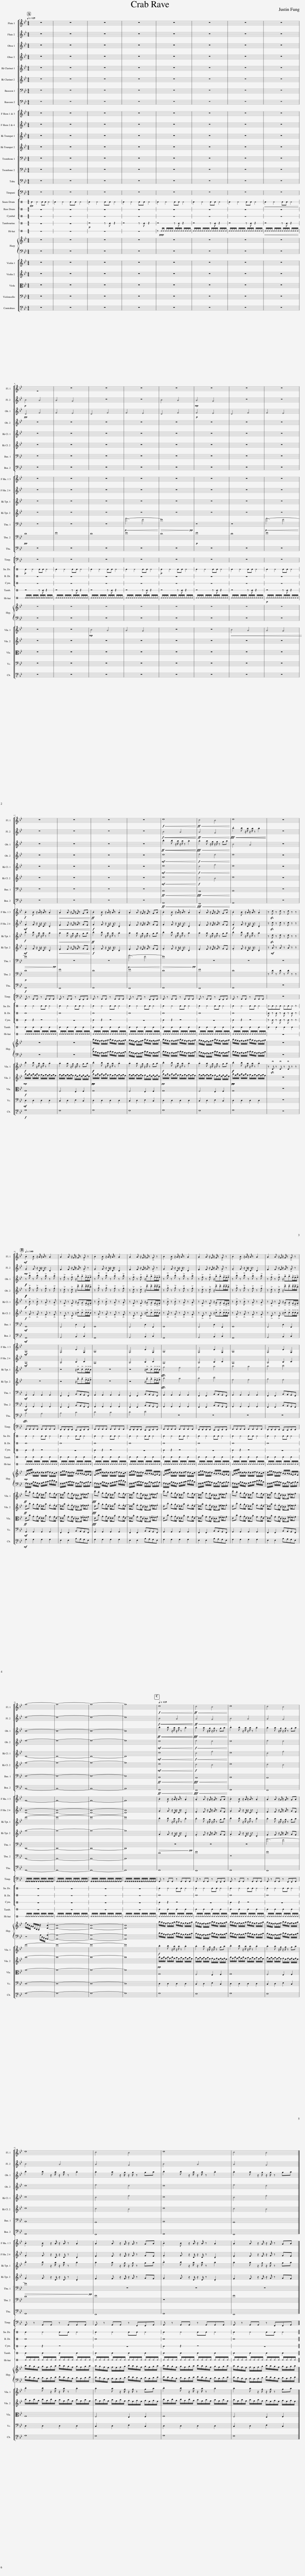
X:1
%%score [ [ 1 2 ] [ 3 4 ] [ 5 6 ] [ 7 8 ] ] [ [ 9 10 ] [ 11 12 ] [ ( 13 14 ) 15 ] 16 ] 17 [ 18 19 20 ] 21 22 { 23 | 24 } [ [ 25 26 ] 27 28 29 ]
L:1/8
Q:1/4=125
M:4/4
I:linebreak $
K:Bb
V:1 treble
V:2 treble
V:3 treble
V:4 treble
V:5 treble transpose=-2
V:6 treble transpose=-2
V:7 bass
V:8 bass
V:9 treble transpose=-7
V:10 treble transpose=-7
V:11 treble transpose=-2
V:12 treble transpose=-2
V:13 bass
V:14 bass
V:15 bass
V:16 bass
V:17 bass
V:18 perc stafflines=1
K:none
V:19 perc stafflines=1
K:none
V:20 perc stafflines=1
K:none
V:21 perc stafflines=1
K:none
V:22 perc stafflines=1
K:none
V:23 treble
V:24 bass
V:25 treble
V:26 treble
V:27 alto
V:28 bass
V:29 bass transpose=-12
V:1
 z8 | z8 | z8 | z8 | z8 | %5
 z8 | z8 | z8 |$ z8 | z8 | %10
 z8 | z8 | z8 | z8 | z8 | %15
 z8 |$ z8 | z8 | z8 | z8 | %20
!f!!<(! d8!<)! |!ff!!<(! c4 B4!<)! | d8 | z8 |$!mf![Q:1/4=140] .B2 B z/ A/ z/ A/ z .A2 | %25
 .A2 A z/ G/ z/ G/ z !>!G z | .B2 B z/ A/ z/ A/ z .A2 | .A2 A z/ G/ z/ G/ z !>!G z | .B2 B z/ A/ z/ A/ z .A2 | .A2 A z/ G/ z/ G/ z !>!G z | %30
 .B2 B z/ A/ z/ A/ z .A2 | .A2 A z/ G/ z/ G/ z !>!G z |$ g8- | g8- | g8- | %35
 g8 |!f![Q:1/4=125]!<(! d8!<)! |!ff!!<(! c4 B4!<)! | d8 | c4 B4 |$ %40
 d8 | c4 B4 | d8 | c4 B4 |] %44
V:2
 z8 | z8 | z8 | z8 | z8 | %5
 z8 | z8 | z8 |$!p! B4 A4 | A4 G4 | %10
 z8 | z8 | B4 A4 |!mp! A4 G4 | z8 | %15
 z8 |$ z8 | z8 | z8 | z8 | %20
!f!!<(!!<(! B4 A4!<)!!<)! |!ff!!<(! A4 G4!<)! |!fff!!<(!!<(! .b2 b z/ a/ z/ a/ z .a2!<)!!<)! | z8 |$!mp! .G2 G z/ D/ z/ D/ z .D2 | %25
 .F2 F z/ F/ z/ G/ z !>!G z | .G2 G z/ D/ z/ D/ z .D2 | .F2 F z/ F/ z/ G/ z !>!G z | .G2 G z/ D/ z/ D/ z .D2 | .F2 F z/ F/ z/ G/ z !>!G z | %30
 .G2 G z/ D/ z/ D/ z .D2 | .F2 F z/ F/ z/ G/ z !>!G z |$ d8- | d8- | d8- | %35
 d8 |!f!!<(!!<(! B4 A4!<)!!<)! |!ff!!<(! A4 G4!<)! | B4 A4 | A4 G4 |$ %40
 B4 A4 | A4 G4 | B4 A4 | A4 G4 |] %44
V:3
 z8 | z8 | z8 | z8 | z8 | %5
 z8 | z8 | z8 |$!pp! D4 F4 | F4 E4 | %10
 D4 F4 | F4 E4 | D4 F4 |!p! F4 E4 | D4 F4 | %15
 F4 E4 |$ z8 | z8 | z8 | z8 | %20
!ff!!<(!!<(! .b2 b z/ a/ z/ a/ z .a2!<)!!<)! |!fff!!<(! .a2 a z/ g/ z/ g/ z ga!<)! | B4 A4 | z8 |$!f!!f! z !>!.b z !>!.b z !>!.a z !>!.a | %25
 z !>!.f z !>!.f z/ !>!g!>!g!>!f/!>!e/!>!f/ | z !>!.b z !>!.b z !>!.a z !>!.a | z !>!.f z !>!.f z/ !>!g!>!g!>!f/!>!e/!>!f/ | z !>!.b z !>!.b z !>!.a z !>!.a | z !>!.f z !>!.f z/ !>!g!>!g!>!f/!>!e/!>!f/ | %30
 z !>!.b z !>!.b z !>!.a z !>!.a | z !>!.f z !>!.f z/ !>!g!>!g!>!f/!>!e/!>!f/ |$ B8- | B8- | B8- | %35
 B8 |!ff!!<(!!<(! .b2 b z/ a/ z/ a/ z .a2!<)!!<)! |!fff!!<(! .a2 a z/ g/ z/ g/ z ga!<)! | .b2 b z/ a/ z/ a/ z .a2 | .a2 a z/ g/ z/ g/ z ga |$ %40
 .b2 b z/ a/ z/ a/ z .a2 | .a2 a z/ g/ z/ g/ z ga | .b2 b z/ a/ z/ a/ z .a2 | .a2 a z/ g/ z/ g/ z ga |] %44
V:4
 z8 | z8 | z8 | z8 | z8 | %5
 z8 | z8 | z8 |$ z8 | z8 | %10
 z8 | z8 | z8 | z8 | z8 | %15
 z8 |$ z8 | z8 | z8 | z8 | %20
!mf!!<(! d8!<)! |!f!!<(! e4 d4!<)! | d8 | z8 |$!f!!f!!f!!f! z !>!.g z !>!.g z !>!.f z !>!.f | %25
 z !>!.d z !>!.d z/ !>!c'!>!c'!>!c'/!>!c'/!>!b/ | z !>!.g z !>!.g z !>!.f z !>!.f | z !>!.d z !>!.d z/ !>!c'!>!c'!>!c'/!>!c'/!>!b/ | z !>!.g z !>!.g z !>!.f z !>!.f | z !>!.d z !>!.d z/ !>!c'!>!c'!>!c'/!>!c'/!>!b/ | %30
 z !>!.g z !>!.g z !>!.f z !>!.f | z !>!.d z !>!.d z/ !>!c'!>!c'!>!c'/!>!c'/!>!b/ |$ e8- | e8- | e8- | %35
 e8 |!mf!!<(! d8!<)! |!f!!<(! e4 d4!<)! | d8 | e4 d4 |$ %40
 d8 | e4 d4 | d8 | e4 d4 |] %44
V:5
 z8 | z8 | z8 | z8 | z8 | %5
 z8 | z8 | z8 |$ z8 | z8 | %10
 z8 | z8 | z8 | z8 | z8 | %15
 z8 |$ z8 | z8 | z8 | z8 | %20
!mf!!<(! =e8!<)! |!f!!<(! d4 g4!<)! | =e8 | z8 |$!f!!f! z !>!.c z !>!.c z !>!.=B z !>!.B | %25
 z !>!.G z !>!.G z/ !>!A!>!A!>!G/!>!F/!>!G/ | z !>!.c z !>!.c z !>!.=B z !>!.B | z !>!.G z !>!.G z/ !>!A!>!A!>!G/!>!F/!>!G/ | z !>!.c z !>!.c z !>!.=B z !>!.B | z !>!.G z !>!.G z/ !>!A!>!A!>!G/!>!F/!>!G/ | %30
 z !>!.c z !>!.c z !>!.=B z !>!.B | z !>!.G z !>!.G z/ !>!A!>!A!>!G/!>!F/!>!G/ |$ =E8- | E8- | E8- | %35
 E8 |!mf!!<(! =e8!<)! |!f!!<(! d4 g4!<)! | =e8 | d4 g4 |$ %40
 =e8 | d4 g4 | =e8 | d4 g4 |] %44
V:6
 z8 | z8 | z8 | z8 | z8 | %5
 z8 | z8 | z8 |$ z8 | z8 | %10
 z8 | z8 | z8 | z8 | z8 | %15
 z8 |$ z8 | z8 | z8 | z8 | %20
!mf!!<(! =e8!<)! |!f! d4 c4 | =e8 | z8 |$!f! z !>!.A z !>!.A z !>!.G z !>!.G | %25
 z !>!.=E z !>!.E z/ !>!d!>!d!>!d/!>!d/!>!c/ | z !>!.A z !>!.A z !>!.G z !>!.G | z !>!.=E z !>!.E z/ !>!d!>!d!>!d/!>!d/!>!c/ | z !>!.A z !>!.A z !>!.G z !>!.G | z !>!.=E z !>!.E z/ !>!d!>!d!>!d/!>!d/!>!c/ | %30
 z !>!.A z !>!.A z !>!.G z !>!.G | z !>!.=E z !>!.E z/ !>!d!>!d!>!d/!>!d/!>!c/ |$ g8- | g8- | g8- | %35
 g8 |!mf!!<(! =e8!<)! |!f! d4 c4 | =e8 | d4 c4 |$ %40
 =e8 | d4 c4 | =e8 | d4 c4 |] %44
V:7
 z8 | z8 | z8 | z8 | z8 | %5
 z8 | z8 | z8 |$ z8 | z8 | %10
 z8 | z8 | z8 | z8 | z8 | %15
 z8 |$ z8 | z8 | z8 | z8 | %20
!ff!!<(! B,,8!<)! |!fff!!<(! A,,8!<)! | B,,8 | z8 |$!mf! G,,8 | %25
 F,,4 D,2 F,,2 | G,,8 | F,,4 D,2 F,,2 | G,,8 | F,,4 D,2 F,,2 | %30
 G,,8 | F,,4 D,2 F,,2 |$ D,8- | D,8- | D,8- | %35
 D,8 |!ff!!<(! B,,8!<)! |!fff!!<(! A,,8!<)! | B,,8 | A,,8 |$ %40
 B,,8 | A,,8 | B,,8 | A,,8 |] %44
V:8
 z8 | z8 | z8 | z8 | z8 | %5
 z8 | z8 | z8 |$ z8 | z8 | %10
 z8 | z8 | z8 | z8 | z8 | %15
 z8 |$ z8 | z8 | z8 | z8 | %20
!ff!!<(! G,,8!<)! |!fff!!<(! F,,8!<)! | G,,8 | z8 |$!mf! G,,8 | %25
 A,,4 B,,2 C,2 | G,,8 | A,,4 B,,2 C,2 | G,,8 | A,,4 B,,2 C,2 | %30
 G,,8 | A,,4 B,,2 C,2 |$ B,,8- | B,,8- | B,,8- | %35
 B,,8 |!ff!!<(! G,,8!<)! |!fff!!<(! F,,8!<)! | G,,8 | F,,8 |$ %40
 G,,8 | F,,8 | G,,8 | F,,8 |] %44
V:9
 z8 | z8 | z8 | z8 | z8 | %5
 z8 | z8 | z8 |$ z8 | z8 | %10
 z8 | z8 | z8 | z8 | z8 | %15
 z8 |$!f! .f2 f z/ =e/ z/ e/ z .e2 |!<(! .=e2 e z/ d/ z/ d/ z de!<)! |!ff! .f2 f z/ =e/ z/ e/ z .e2 | .=e2 e z/ d/ z/ d/ z de | %20
 .f2 f z/ =e/ z/ e/ z .e2 | .=e2 e z/ d/ z/ d/ z de | .f2 f z/ =e/ z/ e/ z .e2 | z!sfz! a z a z a z z |$!mf! D8 | %25
 C4 A2 C2 | D8 | C4 A2 C2 | D8 | C4 A2 C2 | %30
 D8 | C4 A2 C2 |$ c8- | c8- | c8- | %35
 c8 | .f2 f z/ =e/ z/ e/ z .e2 | .=e2 e z/ d/ z/ d/ z de | .f2 f z/ =e/ z/ e/ z .e2 | .=e2 e z/ d/ z/ d/ z de |$ %40
 .f2 f z/ =e/ z/ e/ z .e2 | .=e2 e z/ d/ z/ d/ z de | .f2 f z/ =e/ z/ e/ z .e2 | .=e2 e z/ d/ z/ d/ z de |] %44
V:10
 z8 | z8 | z8 | z8 | z8 | %5
 z8 | z8 | z8 |$ z8 | z8 | %10
 z8 | z8 | z8 | z8 | z8 | %15
 z8 |$!mf! .d2 d z/ A/ z/ A/ z .A2 |!<(! .c2 c z/ c/ z/ d/ z dc!<)! |!f! .d2 d z/ A/ z/ A/ z .A2 | .c2 c z/ c/ z/ d/ z dc | %20
 .d2 d z/ A/ z/ A/ z .A2 | .c2 c z/ c/ z/ d/ z dc |!f! .d2 d z/ A/ z/ A/ z .A2 | z!sfz! a z a z a z z |$!mf! D8 | %25
 =E4 F2 G2 | D8 | =E4 F2 G2 | D8 | =E4 F2 G2 | %30
 D8 | =E4 F2 G2 |$ [Af]8- | [Af]8- | [Af]8- | %35
 [Af]8 | .d2 d z/ A/ z/ A/ z .A2 | .c2 c z/ c/ z/ d/ z dc | .d2 d z/ A/ z/ A/ z .A2 | .c2 c z/ c/ z/ d/ z dc |$ %40
 .d2 d z/ A/ z/ A/ z .A2 | .c2 c z/ c/ z/ d/ z dc | .d2 d z/ A/ z/ A/ z .A2 | .c2 c z/ c/ z/ d/ z dc |] %44
V:11
 z8 | z8 | z8 | z8 | z8 | %5
 z8 | z8 | z8 |$ z8 | z8 | %10
 z8 | z8 | z8 | z8 | z8 | %15
 z8 |$!f! .c'2 c' z/ =b/ z/ b/ z .b2 |!<(! .=b2 b z/ a/ z/ a/ z ab!<)! |!ff! .c'2 c' z/ =b/ z/ b/ z .b2 | .=b2 b z/ a/ z/ a/ z ab | %20
 .c'2 c' z/ =b/ z/ b/ z .b2 | .=b2 b z/ a/ z/ a/ z ab | .c'2 c' z/ =b/ z/ b/ z .b2 | z!sfz! =e z e z e z z |$ z8 | %25
 z4 z/ !>!d!>!d!>!d/!>!d/!>!c/ | z8 | z4 z/ !>!d!>!d!>!d/!>!d/!>!c/ | a4 g4 | a4 =b4 | %30
 c'4 =b4 | c'4 d'4 |$ =e'8- | e'8- | e'8- | %35
 e'8 | .c'2 c' z/ =b/ z/ b/ z .b2 | .=b2 b z/ a/ z/ a/ z ab | .c'2 c' z/ =b/ z/ b/ z .b2 | .=b2 b z/ a/ z/ a/ z ab |$ %40
 .c'2 c' z/ =b/ z/ b/ z .b2 | .=b2 b z/ a/ z/ a/ z ab | .c'2 c' z/ =b/ z/ b/ z .b2 | .=b2 b z/ a/ z/ a/ z ab |] %44
V:12
 z8 | z8 | z8 | z8 | z8 | %5
 z8 | z8 | z8 |$ z8 | z8 | %10
 z8 | z8 | z8 | z8 | z8 | %15
 z8 |$!mf! .A2 A z/ =E/ z/ E/ z .E2 |!<(! .G2 G z/ G/ z/ A/ z AG!<)! |!f! .A2 A z/ =E/ z/ E/ z .E2 | .G2 G z/ G/ z/ A/ z AG | %20
 .A2 A z/ =E/ z/ E/ z .E2 | .G2 G z/ G/ z/ A/ z AG | .A2 A z/ =E/ z/ E/ z .E2 | z!mf! =B z B z B z z |$ z8 | %25
 z4 z/ !>!a!>!a!>!g/!>!f/!>!g/ | z8 | z4 z/ !>!a!>!a!>!g/!>!f/!>!g/ | c'4 =b4 | c'4 d'4 | %30
 g4 g4 | a4 g4 |$ a8- | a8- | a8- | %35
 a8 | .A2 A z/ =E/ z/ E/ z .E2 | .G2 G z/ G/ z/ A/ z AG | .A2 A z/ =E/ z/ E/ z .E2 | .G2 G z/ G/ z/ A/ z AG |$ %40
 .A2 A z/ =E/ z/ E/ z .E2 | .G2 G z/ G/ z/ A/ z AG | .A2 A z/ =E/ z/ E/ z .E2 | .G2 G z/ G/ z/ A/ z AG |] %44
V:13
 z8 | z8 | z8 | z8 | z8 | %5
 z8 | z8 | z8 |$ z8 | z8 | %10
 z8 |!p!!<(! A4 F4!<)! |!>(! F8!>)!!pp! | z8 | z8 | %15
!p!!<(! A4 F4!<)! |$!>(! F8!>)!!pp! | z8 | z8 |!p!!<(! A4 F4!<)! | %20
!>(! F8!>)!!pp! | z8 | z8 | z8 |$!mf! G,,2 G,,2 G,,2 G,,2 | %25
 F,,2 F,,2 B,,A,,G,,F,, | G,,2 G,,2 G,,2 G,,2 | F,,2 F,,2 B,,A,,G,,F,, | G,,2 G,,2 G,,2 G,,2 | F,,2 F,,2 B,,A,,G,,F,, | %30
 G,,2 G,,2 G,,2 G,,2 | F,,2 F,,2 B,,A,,G,,F,, |$ D,,8- | D,,8- | D,,8- | %35
 D,,8 |!>(! z8!>)!!pp! | z8 | z8 | A4 F4 |$ %40
!>(! F8!>)!!pp! | z8 | z8 | z8 |] %44
V:14
 x8 | x8 | x8 | x8 | x8 | %5
 x8 | x8 | x8 |$ x8 | x8 | %10
 x8 | x8- | x8 | x8 | x8 | %15
 x8- |$ x8 | x8 | x8 | x8- | %20
 x8 | x8 | x8 | x8 |$ x8 | %25
 x8 | x8 | x8 | x8 | x8 | %30
 x8 | x8 |$ x8 | x8 | x8 | %35
 x8 | x8 | x8 | x8 | x8- |$ %40
 x8 | x8 | x8 | x8 |] %44
V:15
 z8 | z8 | z8 | z8 | z8 | %5
 z8 | z8 | z8 |$!pp! D8 | F8 | %10
 D8 | F8 | D8 |!p! F8 | D8 | %15
 F8 |$!p! D8 | F8 | D8 | F8 | %20
 D8 | F8 | D8 | z D z D z D z z |$!mf! G,,2 G,,2 G,,2 G,,2 | %25
 F,,2 F,,2 B,,A,,G,,F,, | G,,2 G,,2 G,,2 G,,2 | F,,2 F,,2 B,,A,,G,,F,, | G,,2 G,,2 G,,2 G,,2 | F,,2 F,,2 B,,A,,G,,F,, | %30
 G,,2 G,,2 G,,2 G,,2 | F,,2 F,,2 B,,A,,G,,F,, |$ G,,8- | G,,8- | G,,8- | %35
 G,,8 | D8 | F8 | z8 | F8 |$ %40
 D8 | F8 | z8 | F8 |] %44
V:16
 z8 | z8 | z8 | z8 | z8 | %5
 z8 | z8 | z8 |$ z8 | z8 | %10
 z8 | z8 | z8 | z8 | z8 | %15
 z8 |$!f! G,,8 | F,,8 | G,,8 | F,,8 | %20
 G,,8 | F,,8 | G,,8 | z8 |$ B,4 A,4 | %25
 B,4 C4 | D4 C4 | D4 E4 | z8 | z8 | %30
 z8 | z8 |$ G,,8- | G,,8- | G,,8- | %35
 G,,8 | G,,8 | F,,8 | G,,8 | F,,8 |$ %40
 G,,8 | F,,8 | G,,8 | F,,8 |] %44
V:17
 z8 | z8 | z8 | z8 | z8 | %5
 z8 | z8 | z8 |$ z8 | z8 | %10
 z8 | z8 | z8 | z8 | z8 | %15
 z8 |$ G,, z G,,G,, z G,,G,,G,, | G,, z G,,G,, z F,,F,,G,, | G,, z G,,G,, z G,,G,,G,, | G,, z G,,G,, z F,,F,,G,, | %20
 G,, z G,,G,, z G,,G,,G,, | G,, z G,,G,, z F,,F,,G,, | G,, z G,,G,, z G,,G,,G,, | z8 |$ G,,G,,G,,G,, G,,G,,G,,G,, | %25
 F,,F,,F,,F,, E,,E,,F,,F,, | G,,G,,G,,G,, G,,G,,G,,G,, | F,,F,,F,,F,, E,,E,,F,,F,, | G,,G,,G,,G,, G,,G,,G,,G,, | F,,F,,F,,F,, E,,E,,F,,F,, | %30
 G,,G,,G,,G,, G,,G,,G,,G,, | F,,F,,F,,F,, E,,E,,F,,F,, |$ G,,/G,,/G,,/G,,/ G,,/G,,/G,,/G,,/ G,,/G,,/G,,/G,,/ G,,/G,,/G,,/G,,/ | G,,/G,,/G,,/G,,/ G,,/G,,/G,,/G,,/ G,,/G,,/G,,/G,,/ G,,/G,,/G,,/G,,/ | G,,/G,,/G,,/G,,/ G,,/G,,/G,,/G,,/ G,,/G,,/G,,/G,,/ G,,/G,,/G,,/G,,/ | %35
 G,,/G,,/G,,/G,,/ G,,/G,,/G,,/G,,/ G,,/G,,/G,,/G,,/ G,,/G,,/G,,/G,,/ | G,, z G,,G,, z G,,G,,G,, | G,, z G,,G,, z F,,F,,G,, | G,, z G,,G,, z G,,G,,G,, | G,, z G,,G,, z F,,F,,G,, |$ %40
 G,, z G,,G,, z G,,G,,G,, | G,, z G,,G,, z F,,F,,G,, | G,, z G,,G,, z G,,G,,G,, | G,, z G,,G,, z F,,F,,G,, |] %44
V:18
[K:C]!pp! E2 ^E2 EE ^E2 | E2 ^E2 EE ^E2 | E2 ^E2 EE ^E2 | E2 ^E2 EE ^E2 | E2 ^E2 EE ^E2 | %5
 E2 ^E2 EE ^E2 | E2 ^E2 EE ^E2 |!<(! E2 ^E2 EE ^E2!<)! |$!p! E2 ^E2 EE ^E2 | E2 ^E2 EE ^E2 | %10
 E2 ^E2 EE ^E2 | E2 ^E2 EE ^E2 |!p! E2 ^E2 EE ^E2 | E2 ^E2 EE ^E2 | E2 ^E2 EE ^E2 | %15
 E2 ^E2 EE ^E2 |$ E2 ^E2 EE ^E2 | E2 ^E2 EE ^E2 | E2 ^E2 EE ^E2 | E2 ^E2 EE ^E2 | %20
 E2 ^E2 EE ^E2 | E2 ^E2 EE ^E2 | E2 ^E2 EE ^E2 | ^EE^EE ^EE^E z |$ E2 ^E2 EE ^E2 | %25
 E2 ^E2 EE ^E2 | E2 ^E2 EE ^E2 | E2 ^E2 EE ^E2 | E2 ^E2 EE ^E2 | E2 ^E2 EE ^E2 | %30
 E2 ^E2 EE ^E2 | E2 ^E2 EE ^E2 |$ z8 | z8 | z8 | %35
 z8 | E2 ^E2 EE ^E2 | E2 ^E2 EE ^E2 | E2 ^E2 EE ^E2 | E2 ^E2 EE ^E2 |$ %40
 E2 ^E2 EE ^E2 | E2 ^E2 EE ^E2 | E2 ^E2 EE ^E2 | E2 ^E2 EE ^E2 |] %44
V:19
[K:C] z8 | z8 | z8 | z8 | z8 | %5
 z8 | z8 | z8 |$ z8 | z8 | %10
 z8 | z8 | z8 | z8 | z8 | %15
 z8 |$ E8 | E8 | E8 | E8 | %20
 E8 | E8 | E8 | E z E z E z E z |$ E8 | %25
 E8 | E8 | E8 | E8 | E8 | %30
 E8 | E8 |$ z8 | z8 | z8 | %35
 z8 | E8 | E8 | E8 | E8 |$ %40
 E8 | E8 | E8 | E8 |] %44
V:20
[K:C] z8 | z8 | z8 | z8 | z8 | %5
 z8 | z8 | z8 |$ z8 | z8 | %10
 z8 | z8 | z8 | z8 | z8 | %15
 z8 |$ E2 z2 z4 | z8 | E2 z2 z4 | z8 | %20
 E2 z2 z4 | z8 | E2 z2 z4 | z E z E z E z z |$ E2 z2 z4 | %25
 z8 | E2 z2 z4 | z8 | E2 z2 z4 | z8 | %30
 E2 z2 z4 | z8 |$ z8 | z8 | z8 | %35
 z8 | E2 z2 z4 | z8 | E2 z2 z4 | z8 |$ %40
 E2 z2 z4 | z8 | E2 z2 z4 | z8 |] %44
V:21
[K:C] z8 | z8 |!p! z4 z E z2 | z4 z E z2 | z4 z E z2 | %5
 z4 z E z2 | z4 z E z2 | z4 z E z2 |$ z4 z E z2 | z4 z E z2 | %10
 z4 z E z2 | z4 z E z2 | z4 z E z2 | z4 z E z2 | z4 z E z2 | %15
 z4 z E z2 |$ E2 E2 E2 E2 | E2 E2 E2 E2 | E2 E2 E2 E2 | E2 E2 E2 E2 | %20
 E2 E2 E2 E2 | E2 E2 E2 E2 | E2 E2 E2 E2 | E2 E2 E2 E2 |$ E2 E2 E2 E2 | %25
 E2 E2 E2 E2 | E2 E2 E2 E2 | E2 E2 E2 E2 | E2 E2 E2 E2 | E2 E2 E2 E2 | %30
 E2 E2 E2 E2 | E2 E2 E2 E2 |$ z8 | z8 | z8 | %35
 z8 | E2 E2 E2 E2 | E2 E2 E2 E2 | E2 E2 E2 E2 | E2 E2 E2 E2 |$ %40
 E2 E2 E2 E2 | E2 E2 E2 E2 | E2 E2 E2 E2 | E2 E2 E2 E2 |] %44
V:22
[K:C] z8 | z8 | z8 | z8 | z!ppp! ^E/^E/ ^E/^E/^E/^E/ ^E/^E/^E/^E/ ^E/^E/^E/^E/ | %5
 ^E/^E/^E/^E/ ^E/^E/^E/^E/ ^E/^E/^E/^E/ ^E/^E/^E/^E/ | ^E/^E/^E/^E/ ^E/^E/^E/^E/ ^E/^E/^E/^E/ ^E/^E/^E/^E/ |!<(! ^E/^E/^E/^E/ ^E/^E/^E/^E/ ^E/^E/^E/^E/ ^E/^E/^E/^E/!<)! |$ ^E/^E/^E/^E/ ^E/^E/^E/^E/ ^E/^E/^E/^E/ ^E/^E/^E/^E/ | ^E/^E/^E/^E/ ^E/^E/^E/^E/ ^E/^E/^E/^E/ ^E/^E/^E/^E/ | %10
 ^E/^E/^E/^E/ ^E/^E/^E/^E/ ^E/^E/^E/^E/ ^E/^E/^E/^E/ | ^E/^E/^E/^E/ ^E/^E/^E/^E/ ^E/^E/^E/^E/ ^E/^E/^E/^E/ | ^E/^E/^E/^E/ ^E/^E/^E/^E/ ^E/^E/^E/^E/ ^E/^E/^E/^E/ | ^E/^E/^E/^E/ ^E/^E/^E/^E/ ^E/^E/^E/^E/ ^E/^E/^E/^E/ | ^E/^E/^E/^E/ ^E/^E/^E/^E/ ^E/^E/^E/^E/ ^E/^E/^E/^E/ | %15
!p! ^E/^E/^E/^E/ ^E/^E/^E/^E/ ^E/^E/^E/^E/ ^E/^E/^E/^E/ |$ ^E/^E/^E/^E/ ^E/^E/^E/^E/ ^E/^E/^E/^E/ ^E/^E/^E/^E/ | ^E/^E/^E/^E/ ^E/^E/^E/^E/ ^E/^E/^E/^E/ ^E/^E/^E/^E/ | ^E/^E/^E/^E/ ^E/^E/^E/^E/ ^E/^E/^E/^E/ ^E/^E/^E/^E/ | ^E/^E/^E/^E/ ^E/^E/^E/^E/ ^E/^E/^E/^E/ ^E/^E/^E/^E/ | %20
 ^E/^E/^E/^E/ ^E/^E/^E/^E/ ^E/^E/^E/^E/ ^E/^E/^E/^E/ | ^E/^E/^E/^E/ ^E/^E/^E/^E/ ^E/^E/^E/^E/ ^E/^E/^E/^E/ | ^E/^E/^E/^E/ ^E/^E/^E/^E/ ^E/^E/^E/^E/ ^E/^E/^E/^E/ | z8 |$ ^E/^E/^E/^E/ ^E/^E/^E/^E/ ^E/^E/^E/^E/ ^E/^E/^E/^E/ | %25
 ^E/^E/^E/^E/ ^E/^E/^E/^E/ ^E/^E/^E/^E/ ^E/^E/^E/^E/ | ^E/^E/^E/^E/ ^E/^E/^E/^E/ ^E/^E/^E/^E/ ^E/^E/^E/^E/ | ^E/^E/^E/^E/ ^E/^E/^E/^E/ ^E/^E/^E/^E/ ^E/^E/^E/^E/ | ^E/^E/^E/^E/ ^E/^E/^E/^E/ ^E/^E/^E/^E/ ^E/^E/^E/^E/ | ^E/^E/^E/^E/ ^E/^E/^E/^E/ ^E/^E/^E/^E/ ^E/^E/^E/^E/ | %30
 ^E/^E/^E/^E/ ^E/^E/^E/^E/ ^E/^E/^E/^E/ ^E/^E/^E/^E/ | ^E/^E/^E/^E/ ^E/^E/^E/^E/ ^E/^E/^E/^E/ ^E/^E/^E/^E/ |$ ^E/^E/^E/^E/ ^E/^E/^E/^E/ ^E/^E/^E/^E/ ^E/^E/^E/^E/ | ^E/^E/^E/^E/ ^E/^E/^E/^E/ ^E/^E/^E/^E/ ^E/^E/^E/^E/ | ^E/^E/^E/^E/ ^E/^E/^E/^E/ ^E/^E/^E/^E/ ^E/^E/^E/^E/ | %35
 ^E/^E/^E/^E/ ^E/^E/^E/^E/ ^E/^E/^E/^E/ ^E/^E/^E/^E/ | ^E/^E/^E/^E/ ^E/^E/^E/^E/ ^E/^E/^E/^E/ ^E/^E/^E/^E/ | ^E/^E/^E/^E/ ^E/^E/^E/^E/ ^E/^E/^E/^E/ ^E/^E/^E/^E/ | ^E/^E/^E/^E/ ^E/^E/^E/^E/ ^E/^E/^E/^E/ ^E/^E/^E/^E/ | ^E/^E/^E/^E/ ^E/^E/^E/^E/ ^E/^E/^E/^E/ ^E/^E/^E/^E/ |$ %40
 ^E/^E/^E/^E/ ^E/^E/^E/^E/ ^E/^E/^E/^E/ ^E/^E/^E/^E/ | ^E/^E/^E/^E/ ^E/^E/^E/^E/ ^E/^E/^E/^E/ ^E/^E/^E/^E/ | ^E/^E/^E/^E/ ^E/^E/^E/^E/ ^E/^E/^E/^E/ ^E/^E/^E/^E/ | ^E/^E/^E/^E/ ^E/^E/^E/^E/ ^E/^E/^E/^E/ ^E/^E/^E/^E/ |] %44
V:23
 z8 | z8 | z8 | z8 | z8 | %5
 z8 | z8 | z8 |$ z8 | z8 | %10
 z8 | z8 | z8 | z8 | z8 | %15
 z8 |$ z8 | z8 |!f! b/a/g/f/ g/f/g/a/ b/a/g/f/ g/f/g/a/ | a/g/f/e/ f/e/f/g/ b/a/g/f/ g/f/g/a/ | %20
 b/a/g/f/ g/f/g/a/ b/a/g/f/ g/f/g/a/ | a/g/f/e/ f/e/f/g/ b/a/g/f/ g/f/g/a/ | b/a/g/f/ g/f/g/a/ b/a/g/f/ g/f/g/a/ | z8 |$!mp! F/A/B/c/ d/c/d/c/ d/c/d/e/ d/c/B/c/ | %25
 d/f/f/e/ d/c/d/c/ B/A/B/A/ G/F/G/F/ | F/A/B/c/ d/c/d/c/ d/c/d/e/ d/c/B/c/ | d/f/f/e/ d/c/d/c/ B/A/B/A/ G/F/G/F/ | F/A/B/c/ d/c/d/c/ d/c/d/e/ d/c/B/c/ | d/f/f/e/ d/c/d/c/ B/A/B/A/ G/F/G/F/ | %30
 F/A/B/c/ d/c/d/c/ d/c/d/e/ d/c/B/c/ | d/f/f/e/ d/c/d/c/ B/A/B/A/ G/F/G/F/ |$ g/d/B/A/ G/D/B,/A,/ z2 [DB]2- | [DB]8- | [DB]8- | %35
 [DB]8 | b/a/g/f/ g/f/g/a/ b/a/g/f/ g/f/g/a/ | a/g/f/e/ f/e/f/g/ b/a/g/f/ g/f/g/a/ | b/a/g/f/ g/f/g/a/ b/a/g/f/ g/f/g/a/ | a/g/f/e/ f/e/f/g/ b/a/g/f/ g/f/g/a/ |$ %40
 b/a/g/f/ g/f/g/a/ b/a/g/f/ g/f/g/a/ | a/g/f/e/ f/e/f/g/ b/a/g/f/ g/f/g/a/ | b/a/g/f/ g/f/g/a/ b/a/g/f/ g/f/g/a/ | a/g/f/e/ f/e/f/g/ b/a/g/f/ g/f/g/a/ |] %44
V:24
 z8 | z8 | z8 | z8 | z8 | %5
 z8 | z8 | z8 |$ z8 | z8 | %10
 z8 | z8 | z8 | z8 | z8 | %15
 z8 |$ z8 | z8 | D/C/B,/A,/ B,/A,/B,/C/ D/C/B,/A,/ B,/A,/B,/C/ | C/B,/A,/G,/ A,/G,/A,/B,/ D/C/B,/A,/ B,/A,/B,/C/ | %20
 D/C/B,/A,/ B,/A,/B,/C/ D/C/B,/A,/ B,/A,/B,/C/ | C/B,/A,/G,/ A,/G,/A,/B,/ D/C/B,/A,/ B,/A,/B,/C/ | D/C/B,/A,/ B,/A,/B,/C/ D/C/B,/A,/ B,/A,/B,/C/ | z8 |$ G,/F,/E,/F,/ B,/A,/G,/F,/ G,/A,/B,/C/ D/E/D/B,/ | %25
 F,/F,/G,/A,/ B,/C/B,/A,/ G,/F,/B,/A,/ G,/A,/B,/A,/ | G,/F,/E,/F,/ B,/A,/G,/F,/ G,/A,/B,/C/ D/E/D/B,/ | F,/F,/G,/A,/ B,/C/B,/A,/ G,/F,/B,/A,/ G,/A,/B,/A,/ | G,/F,/E,/F,/ B,/A,/G,/F,/ G,/A,/B,/C/ D/E/D/B,/ | F,/F,/G,/A,/ B,/C/B,/A,/ G,/F,/B,/A,/ G,/A,/B,/A,/ | %30
 G,/F,/E,/F,/ B,/A,/G,/F,/ G,/A,/B,/C/ D/E/D/B,/ | F,/F,/G,/A,/ B,/C/B,/A,/ G,/F,/B,/A,/ G,/A,/B,/A,/ |$ z4 G,/D,/B,,/A,,/ [G,,G,]2- | [G,,G,]8- | [G,,G,]8- | %35
 [G,,G,]8 | D/C/B,/A,/ B,/A,/B,/C/ D/C/B,/A,/ B,/A,/B,/C/ | C/B,/A,/G,/ A,/G,/A,/B,/ D/C/B,/A,/ B,/A,/B,/C/ | D/C/B,/A,/ B,/A,/B,/C/ D/C/B,/A,/ B,/A,/B,/C/ | C/B,/A,/G,/ A,/G,/A,/B,/ D/C/B,/A,/ B,/A,/B,/C/ |$ %40
 D/C/B,/A,/ B,/A,/B,/C/ D/C/B,/A,/ B,/A,/B,/C/ | C/B,/A,/G,/ A,/G,/A,/B,/ D/C/B,/A,/ B,/A,/B,/C/ | D/C/B,/A,/ B,/A,/B,/C/ D/C/B,/A,/ B,/A,/B,/C/ | C/B,/A,/G,/ A,/G,/A,/B,/ D/C/B,/A,/ B,/A,/B,/C/ |] %44
V:25
 z8 | z8 | z8 | z8 | z8 | %5
 z8 | z8 | z8 |$ z8 | z8 | %10
!mp! B4 A4 | A4 G4 | z8 | z8 |!<(! B4 A4!<)! | %15
 A4 G4 |$!f! .b2 b z/ a/ z/ a/ z .a2 | .a2 a z/ g/ z/ g/ z ga |!f!!f! .b2 b z/ a/ z/ a/ z .a2 | .a2 a z/ g/ z/ g/ z ga | %20
!f! .b2 b z/ a/ z/ a/ z .a2 | .a2 a z/ g/ z/ g/ z ga |!f!!f! .b2 b z/ a/ z/ a/ z .a2 | z!sfz! vD z vD z vD z z |$!ff! .d'.b .g.g/.d/- .d/.d/.a .f.f/.d/- | %25
 .d/.d/.a .f.f/.c/- .c/.c.=e/- .e/.e/.f |!fff! .d'.b .g.g/.d/- .d/.d/.a .f.f/.d/- | .d/.d/.a .f.f/.c/- .c/.c.=e/- .e/.e/.f | .d'.b .g.g/.d/- .d/.d/.a .f.f/.d/- | .d/.d/.a .f.f/.c/- .c/.c.=e/- .e/.e/.f | %30
 .d'.b .g.g/.d/- .d/.d/.a .f.f/.d/- | .d/.d/.a .f.f/.c/- .c/.c.=e/- .e/.e/.f |$ d'8- | d'8- | d'8- | %35
 d'8 |!f! .b2 b z/ a/ z/ a/ z .a2 | .a2 a z/ g/ z/ g/ z ga | .b2 b z/ a/ z/ a/ z .a2 | .a2 a z/ g/ z/ g/ z ga |$ %40
 .b2 b z/ a/ z/ a/ z .a2 | .a2 a z/ g/ z/ g/ z ga | .b2 b z/ a/ z/ a/ z .a2 | .a2 a z/ g/ z/ g/ z ga |] %44
V:26
 z8 | z8 | z8 | z8 | z8 | %5
 z8 | z8 | z8 |$ z8 | z8 | %10
 z8 | z8 | z8 | z8 | z8 | %15
 z8 |$!mp! b/g/b/g/ b/g/b/g/ a/f/a/f/ a/f/a/f/ | a/f/a/f/ a/f/a/f/ g/e/g/e/ g/e/g/e/ |!pp!!pp! b/g/b/g/ b/g/b/g/ a/f/a/f/ a/f/a/f/ | a/f/a/f/ a/f/a/f/ g/e/g/e/ g/e/g/e/ | %20
!pp! b/g/b/g/ b/g/b/g/ a/f/a/f/ a/f/a/f/ | a/f/a/f/ a/f/a/f/ g/e/g/e/ g/e/g/e/ |!pp!!pp! b/g/b/g/ b/g/b/g/ a/f/a/f/ a/f/a/f/ | z8 |$!ff! .d.b .g.g/.d/- .d/.d/.a .f.f/.d/- | %25
 .d/.d/.a .f.f/.c/- .c/.c.=e/- .e/.e/.f |!fff! .d.b .g.g/.d/- .d/.d/.a .f.f/.d/- | .d/.d/.a .f.f/.c/- .c/.c.=e/- .e/.e/.f | .d.b .g.g/.d/- .d/.d/.a .f.f/.d/- | .d/.d/.a .f.f/.c/- .c/.c.=e/- .e/.e/.f | %30
 .d.b .g.g/.d/- .d/.d/.a .f.f/.d/- | .d/.d/.a .f.f/.c/- .c/.c.=e/- .e/.e/.f |$ b8- | b8- | b8- | %35
 b8 |!pp! b/g/b/g/ b/g/b/g/ a/f/a/f/ a/f/a/f/ | a/f/a/f/ a/f/a/f/ g/e/g/e/ g/e/g/e/ | b/g/b/g/ b/g/b/g/ a/f/a/f/ a/f/a/f/ | a/f/a/f/ a/f/a/f/ g/e/g/e/ g/e/g/e/ |$ %40
 b/g/b/g/ b/g/b/g/ a/f/a/f/ a/f/a/f/ | a/f/a/f/ a/f/a/f/ g/e/g/e/ g/e/g/e/ | b/g/b/g/ b/g/b/g/ a/f/a/f/ a/f/a/f/ | a/f/a/f/ a/f/a/f/ g/e/g/e/ g/e/g/e/ |] %44
V:27
 z8 | z8 | z8 | z8 | z8 | %5
 z8 | z8 | z8 |$ z8 | z8 | %10
 z8 | z8 | z8 | z8 | z8 | %15
 z8 |$!f! G,8 | F,4 E,2 F,2 | G,8 | F,4 E,2 F,2 | %20
 G,8 | F,4 E,2 F,2 | G,8 | z8 |$!ff! .D.B .G.G/.D/- .D/.D/.A .F.F/.D/- | %25
 .D/.D/.A .F.F/.C/- .C/.C.=E/- .E/.E/.F |!fff! .D.B .G.G/.D/- .D/.D/.A .F.F/.D/- | .D/.D/.A .F.F/.C/- .C/.C.=E/- .E/.E/.F | .D.B .G.G/.D/- .D/.D/.A .F.F/.D/- | .D/.D/.A .F.F/.C/- .C/.C.=E/- .E/.E/.F | %30
 .D.B .G.G/.D/- .D/.D/.A .F.F/.D/- | .D/.D/.A .F.F/.C/- .C/.C.=E/- .E/.E/.F |$ G8- | G8- | G8- | %35
 G8 | G,8 | F,4 E,2 F,2 | G,8 | F,4 E,2 F,2 |$ %40
 G,8 | F,4 E,2 F,2 | G,8 | F,4 E,2 F,2 |] %44
V:28
 z8 | z8 | z8 | z8 | z8 | %5
 z8 | z8 | z8 |$ z8 | z8 | %10
 z8 | z8 | z8 | z8 | z8 | %15
 z8 |$!mf! D,2 D,2 D,2 D,2 | C,2 D,2 E,2 C,2 | D,2 D,2 D,2 D,2 | C,2 D,2 E,2 C,2 | %20
 D,2 D,2 D,2 D,2 | C,2 D,2 E,2 C,2 | D,2 D,2 D,2 D,2 | z8 |$!mf! G,,2 G,,2 G,,2 G,,2 | %25
 F,,2 F,,2 B,,A,,G,,F,, | G,,2 G,,2 G,,2 G,,2 | F,,2 F,,2 B,,A,,G,,F,, | G,,2 G,,2 G,,2 G,,2 | F,,2 F,,2 B,,A,,G,,F,, | %30
 G,,2 G,,2 G,,2 G,,2 | F,,2 F,,2 B,,A,,G,,F,, |$ D,8- | D,8- | D,8- | %35
 D,8 | D,2 D,2 D,2 D,2 | C,2 D,2 E,2 C,2 | D,2 D,2 D,2 D,2 | C,2 D,2 E,2 C,2 |$ %40
 D,2 D,2 D,2 D,2 | C,2 D,2 E,2 C,2 | D,2 D,2 D,2 D,2 | C,2 D,2 E,2 C,2 |] %44
V:29
 z8 | z8 | z8 | z8 | z8 | %5
 z8 | z8 | z8 |$ z8 | z8 | %10
 z8 | z8 | z8 | z8 | z8 | %15
 z8 |$!f! G,8 | F,8 | G,8 | F,8 | %20
 G,8 | F,8 | G,8 | z8 |$!mf! G,2 G,2 G,2 G,2 | %25
 F,2 F,2 B,A,G,F, | G,2 G,2 G,2 G,2 | F,2 F,2 B,A,G,F, | G,2 G,2 G,2 G,2 | F,2 F,2 B,A,G,F, | %30
 G,2 G,2 G,2 G,2 | F,2 F,2 B,A,G,F, |$ G,8- | G,8- | G,8- | %35
 G,8 | G,8 | F,8 | G,8 | F,8 |$ %40
 G,8 | F,8 | G,8 | F,8 |] %44
